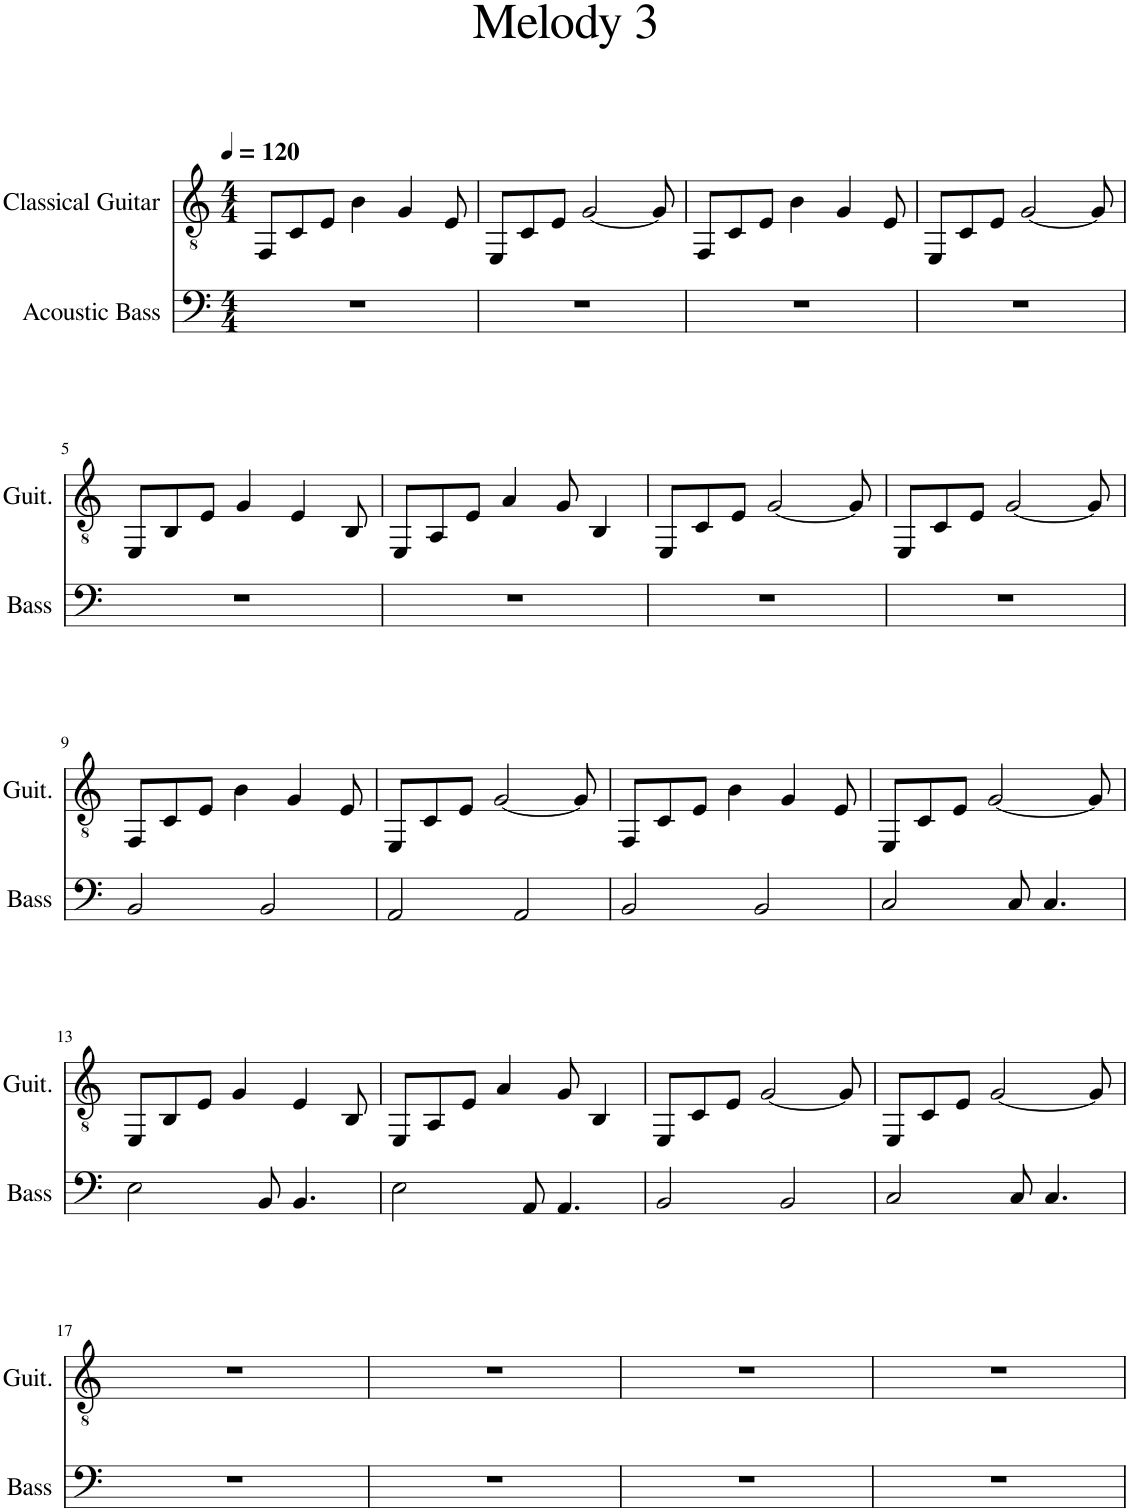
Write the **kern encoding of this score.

**kern	**kern
*part2	*part1
*staff2	*staff1
*I"Acoustic Bass	*I"Classical Guitar
*I'Bass	*I'Guit.
*clefF4	*clefGv2
*Trd7c12	*
*k[]	*k[]
*M4/4	*M4/4
*MM120	*MM120
=1	=1
1r	8FF/L
.	8C/
.	8E/J
.	4B\
.	4G/
.	8E/
=2	=2
1r	8EE/L
.	8C/
.	8E/J
.	[2G/
.	8G/]
=3	=3
1r	8FF/L
.	8C/
.	8E/J
.	4B\
.	4G/
.	8E/
=4	=4
1r	8EE/L
.	8C/
.	8E/J
.	[2G/
.	8G/]
!!LO:LB:g=z
=5	=5
1r	8EE/L
.	8BB/
.	8E/J
.	4G/
.	4E/
.	8BB/
=6	=6
1r	8EE/L
.	8AA/
.	8E/J
.	4A/
.	8G/
.	4BB/
=7	=7
1r	8EE/L
.	8C/
.	8E/J
.	[2G/
.	8G/]
=8	=8
1r	8EE/L
.	8C/
.	8E/J
.	[2G/
.	8G/]
!!LO:LB:g=z
=9	=9
2BB/	8FF/L
.	8C/
.	8E/J
.	4B\
2BB/	.
.	4G/
.	8E/
=10	=10
2AA/	8EE/L
.	8C/
.	8E/J
.	[2G/
2AA/	.
.	8G/]
=11	=11
2BB/	8FF/L
.	8C/
.	8E/J
.	4B\
2BB/	.
.	4G/
.	8E/
=12	=12
2C/	8EE/L
.	8C/
.	8E/J
.	[2G/
8C/	.
4.C/	.
.	8G/]
!!LO:LB:g=z
=13	=13
2E\	8EE/L
.	8BB/
.	8E/J
.	4G/
8BB/	.
4.BB/	4E/
.	8BB/
=14	=14
2E\	8EE/L
.	8AA/
.	8E/J
.	4A/
8AA/	.
4.AA/	8G/
.	4BB/
=15	=15
2BB/	8EE/L
.	8C/
.	8E/J
.	[2G/
2BB/	.
.	8G/]
=16	=16
2C/	8EE/L
.	8C/
.	8E/J
.	[2G/
8C/	.
4.C/	.
.	8G/]
!!LO:LB:g=z
=17	=17
1r	1r
=18	=18
1r	1r
=19	=19
1r	1r
=20	=20
1r	1r
=	=
*-	*-
